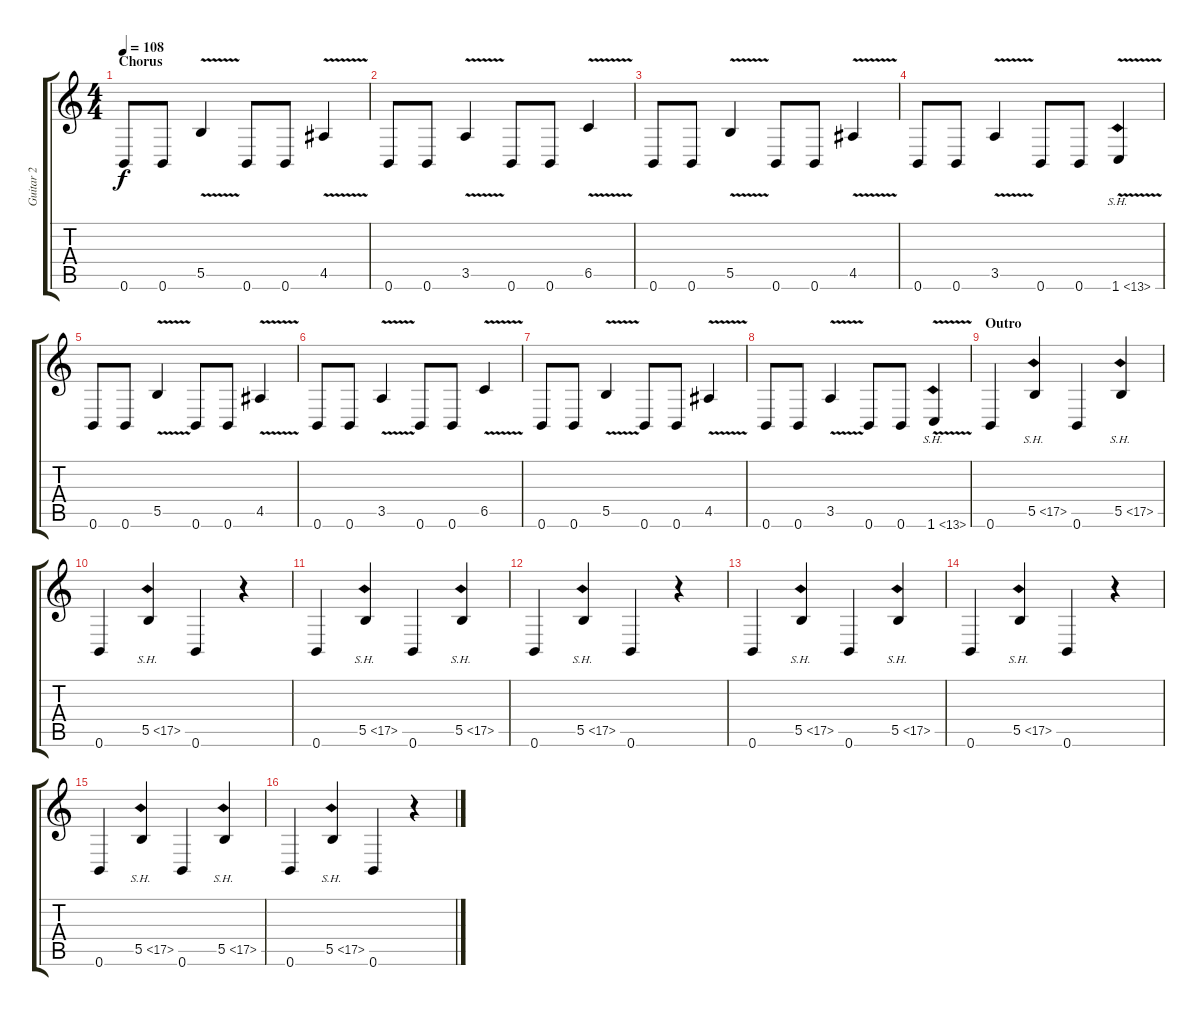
\track ("Guitar 2" "Guitar 2") {instrument distortionguitar}
\staff {score tabs}
\tuning (Db4 Ab3 E3 B2 Gb2 B1) {hide}
\ts (4 4)
\section ("" "Chorus")
\tempo 108
\clef g2
\ks c
0.6.8{dy f} 0.6.8 5.5{v}.4 0.6.8 0.6.8 4.5{v}.4 |
0.6.8 0.6.8 3.5{v}.4 0.6.8 0.6.8 6.5{v}.4 |
0.6.8 0.6.8 5.5{v}.4 0.6.8 0.6.8 4.5{v}.4 |
0.6.8 0.6.8 3.5{v}.4 0.6.8 0.6.8 1.6{sh 12 v}.4 |
0.6.8 0.6.8 5.5{v}.4 0.6.8 0.6.8 4.5{v}.4 |
0.6.8 0.6.8 3.5{v}.4 0.6.8 0.6.8 6.5{v}.4 |
0.6.8 0.6.8 5.5{v}.4 0.6.8 0.6.8 4.5{v}.4 |
0.6.8 0.6.8 3.5{v}.4 0.6.8 0.6.8 1.6{sh 12 v}.4 |
\section ("" "Outro")
0.6.4 5.5{sh 12}.4 0.6.4 5.5{sh 12}.4 |
0.6.4 5.5{sh 12}.4 0.6.4 r.4 |
0.6.4 5.5{sh 12}.4 0.6.4 5.5{sh 12}.4 |
0.6.4 5.5{sh 12}.4 0.6.4 r.4 |
0.6.4 5.5{sh 12}.4 0.6.4 5.5{sh 12}.4 |
0.6.4 5.5{sh 12}.4 0.6.4 r.4 |
0.6.4 5.5{sh 12}.4 0.6.4 5.5{sh 12}.4 |
0.6.4 5.5{sh 12}.4 0.6.4 r.4
